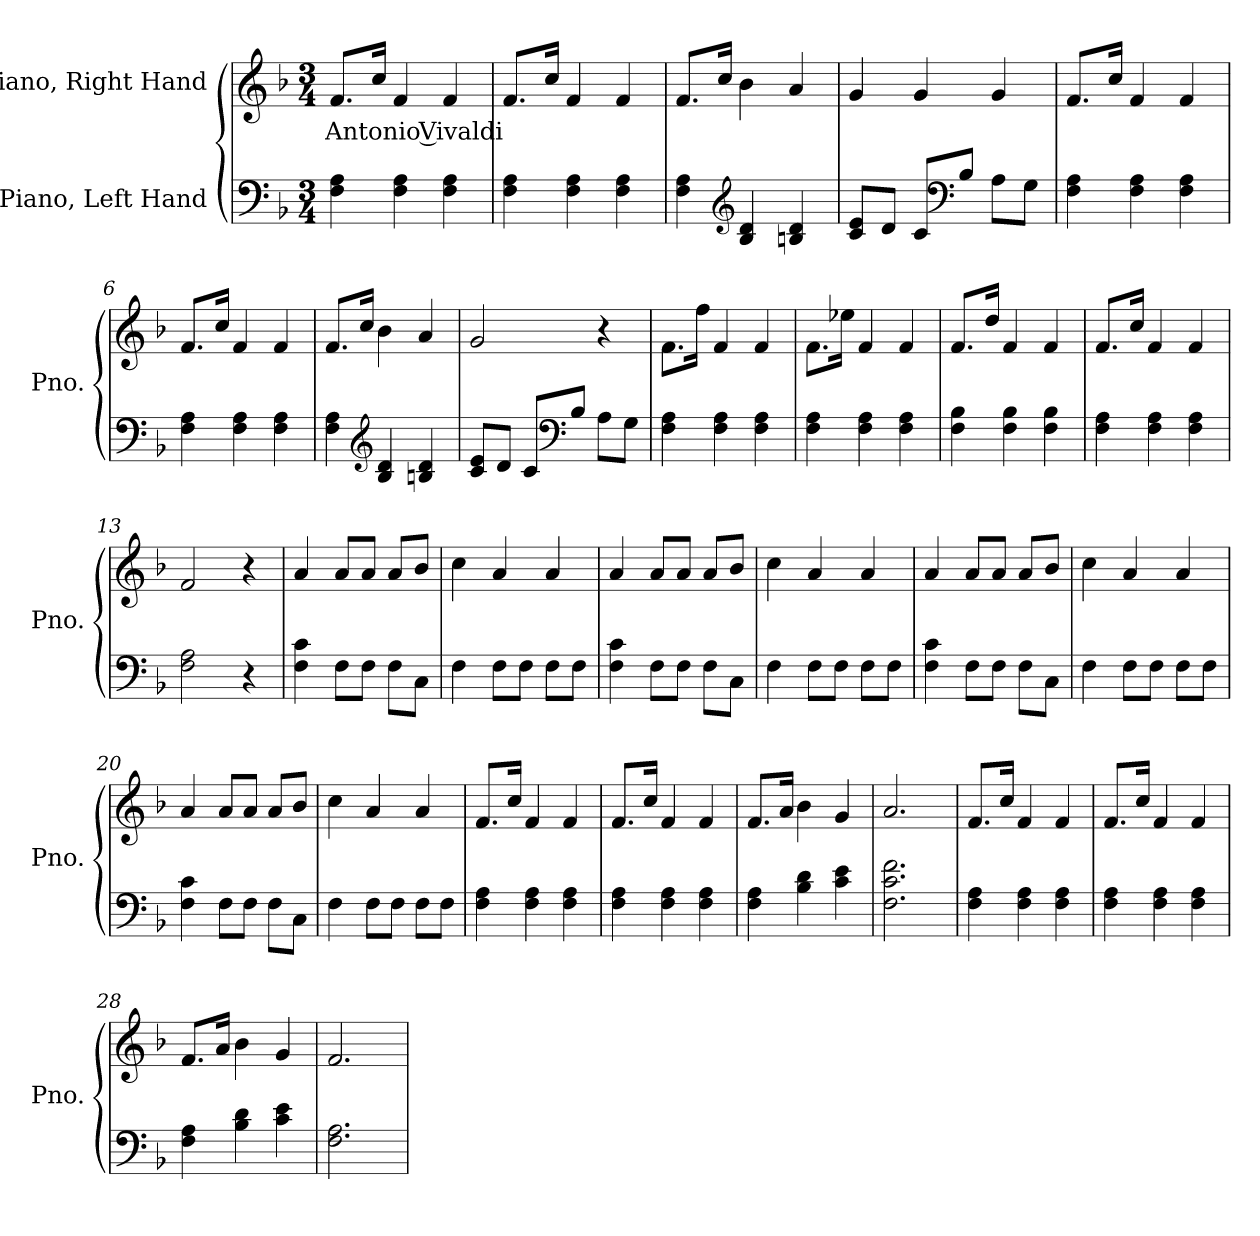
**kern	**kern	**text
*part2	*part1	*part1
*staff2	*staff1	*staff1
*I"Piano, Left Hand	*I"Piano, Right Hand	*
*I'Pno.	*I'Pno.	*
*clefF4	*clefG2	*
*k[b-]	*k[b-]	*
*M3/4	*M3/4	*
*MM135	*MM135	*
=1	=1	=1
!	!	!LO:LY:b
4F\ 4A\	8.f/L	Antonio Vivaldi
.	16cc/Jk	.
4F\ 4A\	4f/	.
4F\ 4A\	4f/	.
=2	=2	=2
4F\ 4A\	8.f/L	.
.	16cc/Jk	.
4F\ 4A\	4f/	.
4F\ 4A\	4f/	.
=3	=3	=3
4F\ 4A\	8.f/L	.
.	16cc/Jk	.
*clefG2	*	*
4B-/ 4d/	4b-\	.
4Bn/ 4d/	4a/	.
=4	=4	=4
8c/ 8e/L	4g/	.
8d/J	.	.
8c/L	4g/	.
*clefF4	*	*
8B-/J	.	.
8A\L	4g/	.
8G\J	.	.
!!LO:LB:g=z
=5	=5	=5
4F\ 4A\	8.f/L	.
.	16cc/Jk	.
4F\ 4A\	4f/	.
4F\ 4A\	4f/	.
=6	=6	=6
4F\ 4A\	8.f/L	.
.	16cc/Jk	.
4F\ 4A\	4f/	.
4F\ 4A\	4f/	.
=7	=7	=7
4F\ 4A\	8.f/L	.
.	16cc/Jk	.
*clefG2	*	*
4B-/ 4d/	4b-\	.
4Bn/ 4d/	4a/	.
=8	=8	=8
8c/ 8e/L	2g/	.
8d/J	.	.
8c/L	.	.
*clefF4	*	*
8B-/J	.	.
8A\L	4r	.
8G\J	.	.
=9	=9	=9
4F\ 4A\	8.f\L	.
.	16ff\Jk	.
4F\ 4A\	4f/	.
4F\ 4A\	4f/	.
=10	=10	=10
4F\ 4A\	8.f\L	.
.	16ee-X\Jk	.
4F\ 4A\	4f/	.
4F\ 4A\	4f/	.
=11	=11	=11
4F\ 4B-\	8.f/L	.
.	16dd/Jk	.
4F\ 4B-\	4f/	.
4F\ 4B-\	4f/	.
!!LO:LB:g=z
=12	=12	=12
4F\ 4A\	8.f/L	.
.	16cc/Jk	.
4F\ 4A\	4f/	.
4F\ 4A\	4f/	.
=13	=13	=13
2F\ 2A\	2f/	.
4r	4r	.
=14	=14	=14
4F\ 4c\	4a/	.
8F\L	8a/L	.
8F\J	8a/J	.
8F\L	8a/L	.
8C\J	8b-/J	.
=15	=15	=15
4F\	4cc\	.
8F\L	4a/	.
8F\J	.	.
8F\L	4a/	.
8F\J	.	.
=16	=16	=16
4F\ 4c\	4a/	.
8F\L	8a/L	.
8F\J	8a/J	.
8F\L	8a/L	.
8C\J	8b-/J	.
=17	=17	=17
4F\	4cc\	.
8F\L	4a/	.
8F\J	.	.
8F\L	4a/	.
8F\J	.	.
=18	=18	=18
4F\ 4c\	4a/	.
8F\L	8a/L	.
8F\J	8a/J	.
8F\L	8a/L	.
8C\J	8b-/J	.
=19	=19	=19
4F\	4cc\	.
8F\L	4a/	.
8F\J	.	.
8F\L	4a/	.
8F\J	.	.
!!LO:LB:g=z
=20	=20	=20
4F\ 4c\	4a/	.
8F\L	8a/L	.
8F\J	8a/J	.
8F\L	8a/L	.
8C\J	8b-/J	.
=21	=21	=21
4F\	4cc\	.
8F\L	4a/	.
8F\J	.	.
8F\L	4a/	.
8F\J	.	.
=22	=22	=22
4F\ 4A\	8.f/L	.
.	16cc/Jk	.
4F\ 4A\	4f/	.
4F\ 4A\	4f/	.
=23	=23	=23
4F\ 4A\	8.f/L	.
.	16cc/Jk	.
4F\ 4A\	4f/	.
4F\ 4A\	4f/	.
=24	=24	=24
4F\ 4A\	8.f/L	.
.	16a/Jk	.
4B-\ 4d\	4b-\	.
4c\ 4e\	4g/	.
=25	=25	=25
2.F\ 2.c\ 2.f\	2.a/	.
=26	=26	=26
4F\ 4A\	8.f/L	.
.	16cc/Jk	.
4F\ 4A\	4f/	.
4F\ 4A\	4f/	.
=27	=27	=27
4F\ 4A\	8.f/L	.
.	16cc/Jk	.
4F\ 4A\	4f/	.
4F\ 4A\	4f/	.
!!LO:LB:g=z
=28	=28	=28
4F\ 4A\	8.f/L	.
.	16a/Jk	.
4B-\ 4d\	4b-\	.
4c\ 4e\	4g/	.
=29	=29	=29
2.F\ 2.A\	2.f/	.
=	=	=
*-	*-	*-
